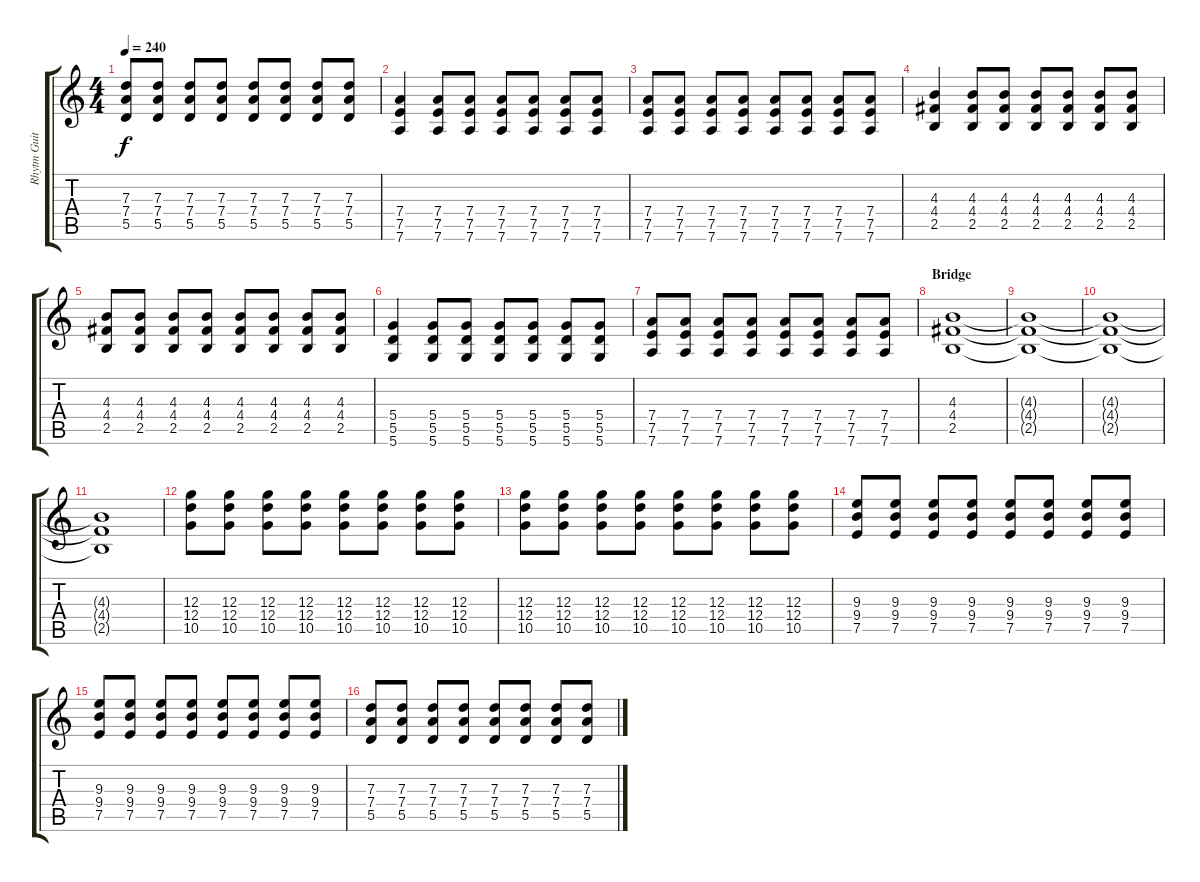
\track ("Rhytm Guitar" "Rhytm Guit") {instrument distortionguitar}
\staff {score tabs}
\tuning (E4 B3 G3 D3 A2 D2) {hide}
\ts (4 4)
\tempo 240
\clef g2
\ks c
(7.3 7.4 5.5).8{dy f} (7.3 7.4 5.5).8 (7.3 7.4 5.5).8 (7.3 7.4 5.5).8 (7.3 7.4 5.5).8 (7.3 7.4 5.5).8 (7.3 7.4 5.5).8 (7.3 7.4 5.5).8 |
(7.4 7.5 7.6).4 (7.4 7.5 7.6).8 (7.4 7.5 7.6).8 (7.4 7.5 7.6).8 (7.4 7.5 7.6).8 (7.4 7.5 7.6).8 (7.4 7.5 7.6).8 |
(7.4 7.5 7.6).8 (7.4 7.5 7.6).8 (7.4 7.5 7.6).8 (7.4 7.5 7.6).8 (7.4 7.5 7.6).8 (7.4 7.5 7.6).8 (7.4 7.5 7.6).8 (7.4 7.5 7.6).8 |
(4.3 4.4 2.5).4 (4.3 4.4 2.5).8 (4.3 4.4 2.5).8 (4.3 4.4 2.5).8 (4.3 4.4 2.5).8 (4.3 4.4 2.5).8 (4.3 4.4 2.5).8 |
(4.3 4.4 2.5).8 (4.3 4.4 2.5).8 (4.3 4.4 2.5).8 (4.3 4.4 2.5).8 (4.3 4.4 2.5).8 (4.3 4.4 2.5).8 (4.3 4.4 2.5).8 (4.3 4.4 2.5).8 |
(5.4 5.5 5.6).4 (5.4 5.5 5.6).8 (5.4 5.5 5.6).8 (5.4 5.5 5.6).8 (5.4 5.5 5.6).8 (5.4 5.5 5.6).8 (5.4 5.5 5.6).8 |
(7.4 7.5 7.6).8 (7.4 7.5 7.6).8 (7.4 7.5 7.6).8 (7.4 7.5 7.6).8 (7.4 7.5 7.6).8 (7.4 7.5 7.6).8 (7.4 7.5 7.6).8 (7.4 7.5 7.6).8 |
\section ("" "Bridge")
(4.3 4.4 2.5).1 |
(4.3{t} 4.4{t} 2.5{t}).1 |
(4.3{t} 4.4{t} 2.5{t}).1 |
(4.3{t} 4.4{t} 2.5{t}).1 |
(12.3 12.4 10.5).8 (12.3 12.4 10.5).8 (12.3 12.4 10.5).8 (12.3 12.4 10.5).8 (12.3 12.4 10.5).8 (12.3 12.4 10.5).8 (12.3 12.4 10.5).8 (12.3 12.4 10.5).8 |
(12.3 12.4 10.5).8 (12.3 12.4 10.5).8 (12.3 12.4 10.5).8 (12.3 12.4 10.5).8 (12.3 12.4 10.5).8 (12.3 12.4 10.5).8 (12.3 12.4 10.5).8 (12.3 12.4 10.5).8 |
(9.3 9.4 7.5).8 (9.3 9.4 7.5).8 (9.3 9.4 7.5).8 (9.3 9.4 7.5).8 (9.3 9.4 7.5).8 (9.3 9.4 7.5).8 (9.3 9.4 7.5).8 (9.3 9.4 7.5).8 |
(9.3 9.4 7.5).8 (9.3 9.4 7.5).8 (9.3 9.4 7.5).8 (9.3 9.4 7.5).8 (9.3 9.4 7.5).8 (9.3 9.4 7.5).8 (9.3 9.4 7.5).8 (9.3 9.4 7.5).8 |
(7.3 7.4 5.5).8 (7.3 7.4 5.5).8 (7.3 7.4 5.5).8 (7.3 7.4 5.5).8 (7.3 7.4 5.5).8 (7.3 7.4 5.5).8 (7.3 7.4 5.5).8 (7.3 7.4 5.5).8
